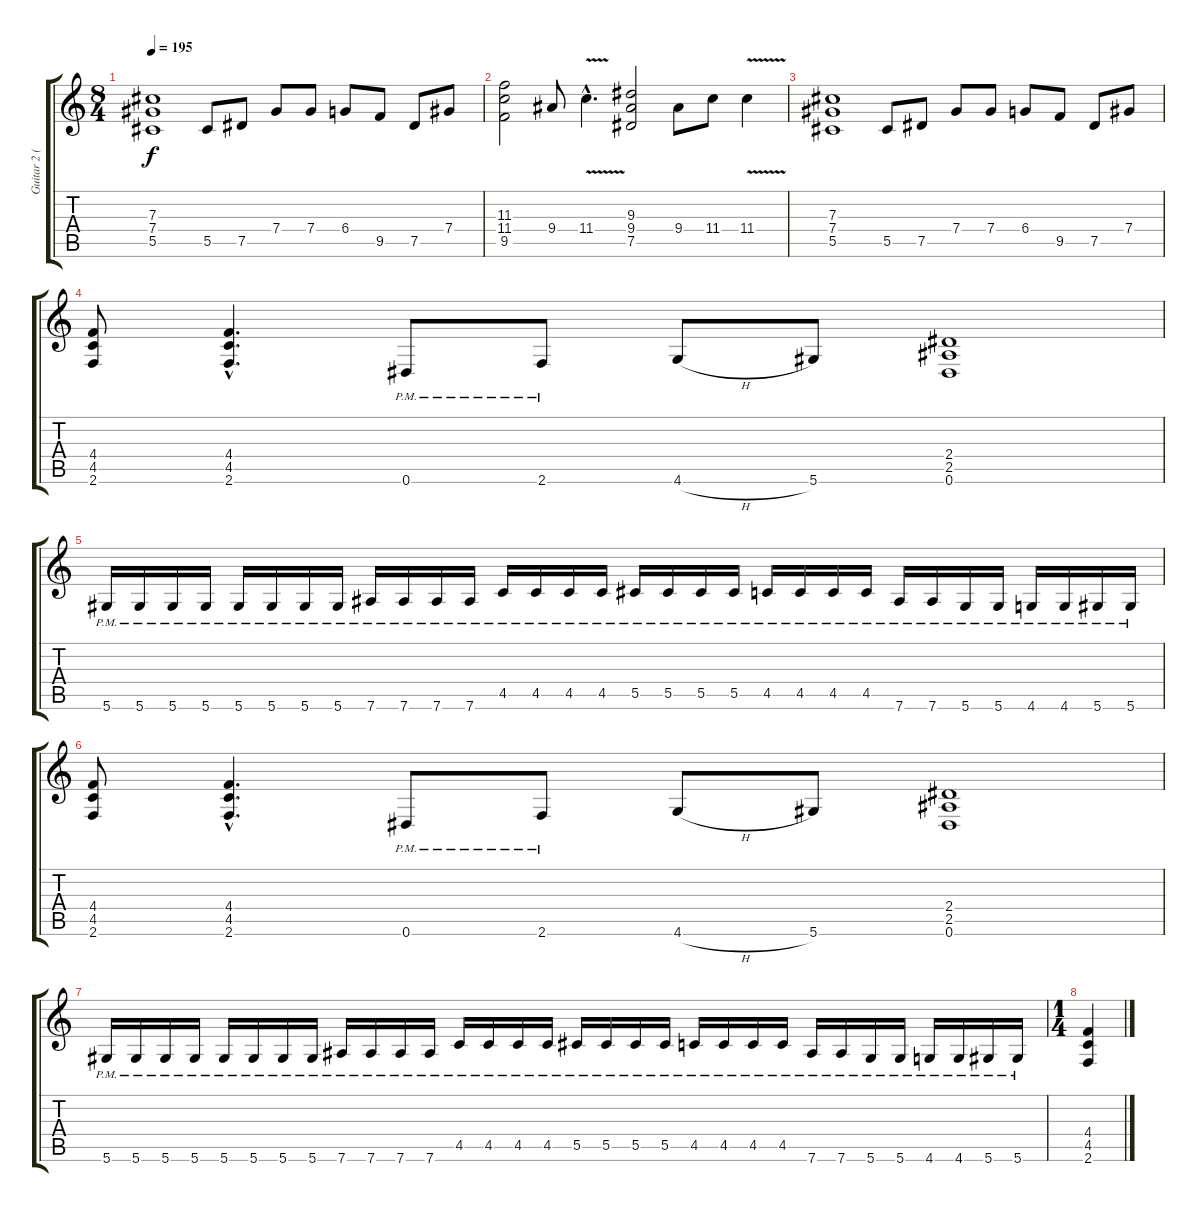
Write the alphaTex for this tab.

\track ("Guitar 2 (Henjo Richter)" "Guitar 2 (") {instrument distortionguitar}
\staff {score tabs}
\tuning (Eb4 Bb3 Gb3 Db3 Ab2 Eb2) {hide}
\ts (8 4)
\tempo 195
\clef g2
\ks c
(7.3 7.4 5.5).1{dy f} 5.5.8 7.5.8 7.4.8 7.4.8 6.4.8 9.5.8 7.5.8 7.4.8 |
(11.3 11.4 9.5).2 9.4.8 11.4{v hac}.4{d} (9.3 9.4 7.5).2 9.4.8 11.4.8 11.4{v}.4 |
(7.3 7.4 5.5).1 5.5.8 7.5.8 7.4.8 7.4.8 6.4.8 9.5.8 7.5.8 7.4.8 |
(4.4 4.5 2.6).8 (4.4{hac} 4.5{hac} 2.6{hac}).4{d} 0.6{pm}.8 2.6{pm}.8 4.6{h}.8 5.6.8 (2.4 2.5 0.6).1 |
5.6{pm}.16 5.6{pm}.16 5.6{pm}.16 5.6{pm}.16 5.6{pm}.16 5.6{pm}.16 5.6{pm}.16 5.6{pm}.16 7.6{pm}.16 7.6{pm}.16 7.6{pm}.16 7.6{pm}.16 4.5{pm}.16 4.5{pm}.16 4.5{pm}.16 4.5{pm}.16 5.5{pm}.16 5.5{pm}.16 5.5{pm}.16 5.5{pm}.16 4.5{pm}.16 4.5{pm}.16 4.5{pm}.16 4.5{pm}.16 7.6{pm}.16 7.6{pm}.16 5.6{pm}.16 5.6{pm}.16 4.6{pm}.16 4.6{pm}.16 5.6{pm}.16 5.6{pm}.16 |
(4.4 4.5 2.6).8 (4.4{hac} 4.5{hac} 2.6{hac}).4{d} 0.6{pm}.8 2.6{pm}.8 4.6{h}.8 5.6.8 (2.4 2.5 0.6).1 |
5.6{pm}.16 5.6{pm}.16 5.6{pm}.16 5.6{pm}.16 5.6{pm}.16 5.6{pm}.16 5.6{pm}.16 5.6{pm}.16 7.6{pm}.16 7.6{pm}.16 7.6{pm}.16 7.6{pm}.16 4.5{pm}.16 4.5{pm}.16 4.5{pm}.16 4.5{pm}.16 5.5{pm}.16 5.5{pm}.16 5.5{pm}.16 5.5{pm}.16 4.5{pm}.16 4.5{pm}.16 4.5{pm}.16 4.5{pm}.16 7.6{pm}.16 7.6{pm}.16 5.6{pm}.16 5.6{pm}.16 4.6{pm}.16 4.6{pm}.16 5.6{pm}.16 5.6{pm}.16 |
\ts (1 4)
(4.4 4.5 2.6).4
